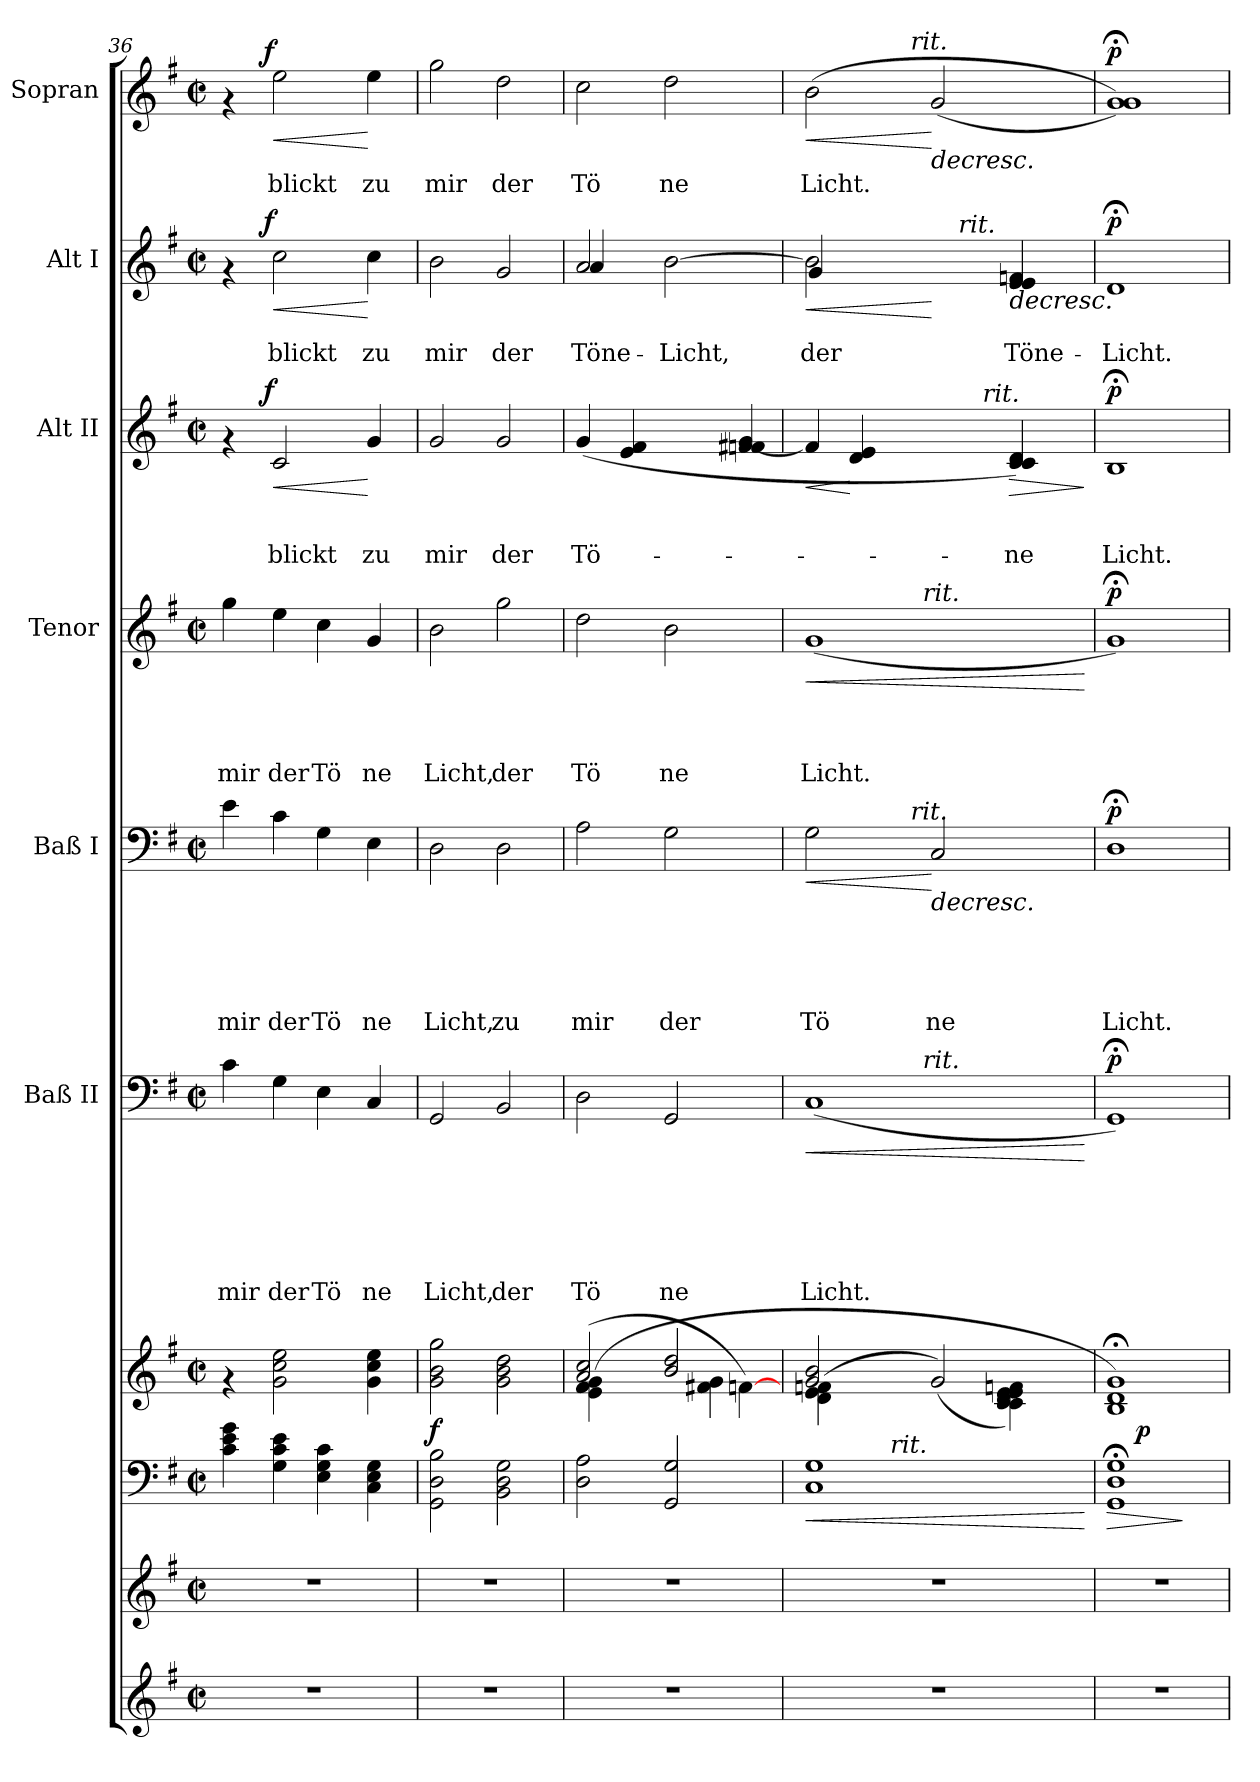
**kern	**kern	**kern	**dynam	**kern	**dynam	**kern	**text	**text	**text	**text	**text	**text	**dynam	**kern	**text	**text	**text	**text	**text	**dynam	**kern	**text	**text	**text	**text	**dynam	**kern	**text	**text	**text	**dynam	**kern	**text	**text	**dynam	**kern	**text	**dynam
*part10	*part9	*part8	*part8	*part7	*part7	*part6	*part6	*part6	*part6	*part6	*part6	*part6	*part6	*part5	*part5	*part5	*part5	*part5	*part5	*part5	*part4	*part4	*part4	*part4	*part4	*part4	*part3	*part3	*part3	*part3	*part3	*part2	*part2	*part2	*part2	*part1	*part1	*part1
*staff10	*staff9	*staff8	*staff8	*staff7	*staff7	*staff6	*staff6	*staff6	*staff6	*staff6	*staff6	*staff6	*staff6	*staff5	*staff5	*staff5	*staff5	*staff5	*staff5	*staff5	*staff4	*staff4	*staff4	*staff4	*staff4	*staff4	*staff3	*staff3	*staff3	*staff3	*staff3	*staff2	*staff2	*staff2	*staff2	*staff1	*staff1	*staff1
*	*	*	*	*	*	*I"Baß II	*	*	*	*	*	*	*	*I"Baß I	*	*	*	*	*	*	*I"Tenor	*	*	*	*	*	*I"Alt II	*	*	*	*	*I"Alt I	*	*	*	*I"Sopran	*	*
*	*	*	*	*	*	*I'B.II	*	*	*	*	*	*	*	*I'B.I	*	*	*	*	*	*	*I'T	*	*	*	*	*	*I'A.II	*	*	*	*	*I'A.I	*	*	*	*I'S	*	*
!!LO:PB:g=z
*clefG2	*clefG2	*clefF4	*	*clefG2	*	*clefF4	*	*	*	*	*	*	*	*clefF4	*	*	*	*	*	*	*clefG2	*	*	*	*	*	*clefG2	*	*	*	*	*clefG2	*	*	*	*clefG2	*	*
*k[f#]	*k[f#]	*k[f#]	*	*k[f#]	*	*k[f#]	*	*	*	*	*	*	*	*k[f#]	*	*	*	*	*	*	*k[f#]	*	*	*	*	*	*k[f#]	*	*	*	*	*k[f#]	*	*	*	*k[f#]	*	*
*G:	*G:	*G:	*	*G:	*	*G:	*	*	*	*	*	*	*	*G:	*	*	*	*	*	*	*G:	*	*	*	*	*	*G:	*	*	*	*	*G:	*	*	*	*G:	*	*
*M2/2	*M2/2	*M2/2	*	*M2/2	*	*M2/2	*	*	*	*	*	*	*	*M2/2	*	*	*	*	*	*	*M2/2	*	*	*	*	*	*M2/2	*	*	*	*	*M2/2	*	*	*	*M2/2	*	*
*met(c|)	*met(c|)	*met(c|)	*	*met(c|)	*	*met(c|)	*	*	*	*	*	*	*	*met(c|)	*	*	*	*	*	*	*met(c|)	*	*	*	*	*	*met(c|)	*	*	*	*	*met(c|)	*	*	*	*met(c|)	*	*
=36	=36	=36	=36	=36	=36	=36	=36	=36	=36	=36	=36	=36	=36	=36	=36	=36	=36	=36	=36	=36	=36	=36	=36	=36	=36	=36	=36	=36	=36	=36	=36	=36	=36	=36	=36	=36	=36	=36
!	!	!	!	!	!	!	!	!	!	!	!	!LO:LY:b	!	!	!	!	!	!	!LO:LY:b	!	!	!	!	!	!LO:LY:b	!	!	!	!	!	!	!	!	!	!	!	!	!
*	*	*	*	*	*	*	*	*	*	*	*	*	*	*	*	*	*	*	*	*	*	*	*	*	*	*	*^	*	*	*	*	*^	*	*	*	*^	*	*
1r	1r	4c\ 4e\ 4g\	.	4rf	.	4c\	.	.	.	.	.	mir	.	4e\	.	.	.	.	mir	.	4gg\	.	.	.	mir	.	4rf	8...ryy	.	.	.	.	4rf	8...ryy	.	.	.	4rf	8...ryy	.	.
!	!	!	!	!	!	!	!	!	!	!	!	!	!	!	!	!	!	!	!	!	!	!	!	!	!	!	!	!	!	!	!	!LO:DY:a	!	!	!	!	!LO:DY:a	!	!	!	!LO:DY:a
.	.	.	.	.	.	.	.	.	.	.	.	.	.	.	.	.	.	.	.	.	.	.	.	.	.	.	.	2ryy	.	.	.	f	.	2ryy	.	.	f	.	2ryy	.	f
!	!	!	!	!	!	!	!	!	!	!	!	!LO:LY:b	!	!	!	!	!	!	!LO:LY:b	!	!	!	!	!	!LO:LY:b	!	!	!	!	!	!LO:LY:b	!LO:HP:b	!	!	!	!LO:LY:b	!LO:HP:b	!	!	!LO:LY:b	!LO:HP:b
.	.	4G\ 4c\ 4e\	.	2g\ 2cc\ 2ee\	.	4G\	.	.	.	.	.	der	.	4c\	.	.	.	.	der	.	4ee\	.	.	.	der	.	2c/	.	.	.	blickt	<	2cc\	.	.	blickt	<	2ee\	.	blickt	<
!	!	!	!	!	!	!	!	!	!	!	!	!LO:LY:b	!	!	!	!	!	!	!LO:LY:b	!	!	!	!	!	!LO:LY:b	!	!	!	!	!	!	!	!	!	!	!	!	!	!	!	!
.	.	4E\ 4G\ 4c\	.	.	.	4E\	.	.	.	.	.	Tö	.	4G\	.	.	.	.	Tö	.	4cc\	.	.	.	Tö	.	.	.	.	.	.	.	.	.	.	.	.	.	.	.	.
.	.	.	.	.	.	.	.	.	.	.	.	.	.	.	.	.	.	.	.	.	.	.	.	.	.	.	.	4ryy	.	.	.	.	.	4ryy	.	.	.	.	4ryy	.	.
!	!	!	!	!	!	!	!	!	!	!	!	!LO:LY:b	!	!	!	!	!	!	!LO:LY:b	!	!	!	!	!	!LO:LY:b	!	!	!	!	!	!LO:LY:b	!	!	!	!	!LO:LY:b	!	!	!	!LO:LY:b	!
.	.	4C\ 4E\ 4G\	.	4g\ 4cc\ 4ee\	.	4C/	.	.	.	.	.	ne	.	4E\	.	.	.	.	ne	.	4g/	.	.	.	ne	.	4g/	.	.	.	zu	[	4cc\	.	.	zu	[	4ee\	.	zu	[
.	.	.	.	.	.	.	.	.	.	.	.	.	.	.	.	.	.	.	.	.	.	.	.	.	.	.	.	64ryy	.	.	.	.	.	64ryy	.	.	.	.	64ryy	.	.
=37!	=37!	=37!	=37!	=37!	=37!	=37!	=37!	=37!	=37!	=37!	=37!	=37!	=37!	=37!	=37!	=37!	=37!	=37!	=37!	=37!	=37!	=37!	=37!	=37!	=37!	=37!	=37!	=37!	=37!	=37!	=37!	=37!	=37!	=37!	=37!	=37!	=37!	=37!	=37!	=37!	=37!
!	!	!	!	!	!LO:DY:b	!	!	!	!	!	!	!LO:LY:b	!	!	!	!	!	!	!LO:LY:b	!	!	!	!	!	!LO:LY:b	!	!	!	!	!	!LO:LY:b	!	!	!	!	!LO:LY:b	!	!	!	!LO:LY:b	!
*	*	*	*	*	*	*	*	*	*	*	*	*	*	*	*	*	*	*	*	*	*	*	*	*	*	*	*v	*v	*	*	*	*	*	*	*	*	*	*v	*v	*	*
*	*	*	*	*	*	*	*	*	*	*	*	*	*	*	*	*	*	*	*	*	*	*	*	*	*	*	*	*	*	*	*	*v	*v	*	*	*	*	*	*
1r	1r	2GG\ 2D\ 2B\	.	2g\ 2b\ 2gg\	f	2GG/	.	.	.	.	.	Licht,	.	2D\	.	.	.	.	Licht,	.	2b\	.	.	.	Licht,	.	2g/	.	.	mir	.	2b\	.	mir	.	2gg\	mir	.
!	!	!	!	!	!	!	!	!	!	!	!	!LO:LY:b	!	!	!	!	!	!	!LO:LY:b	!	!	!	!	!	!LO:LY:b	!	!	!	!	!LO:LY:b	!	!	!	!LO:LY:b	!	!	!LO:LY:b	!
.	.	2BB\ 2D\ 2G\	.	2g\ 2b\ 2dd\	.	2BB/	.	.	.	.	.	der	.	2D\	.	.	.	.	zu	.	2gg\	.	.	.	der	.	2g/	.	.	der	.	2g/	.	der	.	2dd\	der	.
=38!	=38!	=38!	=38!	=38!	=38!	=38!	=38!	=38!	=38!	=38!	=38!	=38!	=38!	=38!	=38!	=38!	=38!	=38!	=38!	=38!	=38!	=38!	=38!	=38!	=38!	=38!	=38!	=38!	=38!	=38!	=38!	=38!	=38!	=38!	=38!	=38!	=38!	=38!
*	*	*	*	*^	*	*	*	*	*	*	*	*	*	*	*	*	*	*	*	*	*	*	*	*	*	*	*	*	*	*	*	*	*	*	*	*	*	*
*	*	*	*	*	*^	*	*	*	*	*	*	*	*	*	*	*	*	*	*	*	*	*	*	*	*	*	*	*	*	*	*	*	*	*	*	*	*	*	*
*	*	*	*	*	*	*^	*	*	*	*	*	*	*	*	*	*	*	*	*	*	*	*	*	*	*	*	*	*	*	*	*	*	*	*	*	*	*	*	*	*
!	!	!	!	!	!	!	!	!	!	!	!	!	!	!	!	!	!	!	!	!	!	!	!	!	!	!	!	!	!	!	!	!	!	!	!LO:TX:a:t=3	!	!	!	!	!	!
!	!	!	!	!	!	!	!	!	!	!	!	!	!	!	!LO:LY:b	!	!	!	!	!	!	!LO:LY:b	!	!	!	!	!	!LO:LY:b	!	!	!	!	!LO:LY:b	!	!	!	!LO:LY:b	!	!	!LO:LY:b	!
*	*	*	*	*	*	*	*	*	*	*	*	*	*	*	*	*	*	*	*	*	*	*	*	*	*	*	*	*	*	*	*	*	*	*	*^	*	*	*	*	*	*
1r	1r	2D\ 2A\	.	(>2a/ 2cc/	(<4e\< 4f#\< 4g\<	2.ryy	2.ryy	.	2D\	.	.	.	.	.	Tö	.	2A\	.	.	.	.	mir	.	2dd\	.	.	.	Tö	.	(<4g/	.	.	Tö-	.	2a/	4a/	.	Töne-	.	2cc\	Tö	.
.	.	.	.	.	4ryy	.	.	.	.	.	.	.	.	.	.	.	.	.	.	.	.	.	.	.	.	.	.	.	.	4e/> 4f#/>	.	.	.	.	.	2.ryy	.	.	.	.	.	.
!	!	!	!	!	!	!	!	!	!	!	!	!	!	!	!LO:LY:b	!	!	!	!	!	!	!LO:LY:b	!	!	!	!	!	!LO:LY:b	!	!	!	!	!	!	!	!	!	!LO:LY:b	!	!	!LO:LY:b	!
.	.	2GG/ 2G/	.	2ryy	2b/ 2dd/	.	.	.	2GG/	.	.	.	.	.	ne	.	2G\	.	.	.	.	der	.	2b\	.	.	.	ne	.	4ryy	.	.	.	.	[>2b\	.	.	Licht,	.	2dd\	ne	.
.	.	.	.	.	.	[<4fn\)	4f#\< 4g\<	.	.	.	.	.	.	.	.	.	.	.	.	.	.	.	.	.	.	.	.	.	.	[<4fn/> 4f#/> 4g/>	.	.	.	.	.	.	.	.	.	.	.	.
*	*	*	*	*	*	*	*	*	*	*	*	*	*	*	*	*	*	*	*	*	*	*	*	*	*	*	*	*	*	*	*	*	*	*	*v	*v	*	*	*	*	*	*
=39!	=39!	=39!	=39!	=39!	=39!	=39!	=39!	=39!	=39!	=39!	=39!	=39!	=39!	=39!	=39!	=39!	=39!	=39!	=39!	=39!	=39!	=39!	=39!	=39!	=39!	=39!	=39!	=39!	=39!	=39!	=39!	=39!	=39!	=39!	=39!	=39!	=39!	=39!	=39!	=39!	=39!
!	!	!	!	!	!	!	!	!	!	!	!	!	!	!	!	!	!	!	!	!	!	!	!	!	!	!	!	!	!	!	!	!	!	!	!LO:TX:a:t=3	!	!	!	!	!	!
!	!	!	!LO:HP:b	!	!	!	!	!	!	!	!	!	!	!	!LO:LY:b	!LO:HP:b	!	!	!	!	!	!	!	!	!	!	!	!	!	!	!	!	!	!	!	!	!	!	!	!	!
!	!	!	!	!	!	!	!	!	!	!	!	!	!	!	!	!LO:HP:n=1:b	!	!	!	!	!	!LO:LY:b	!LO:HP:b	!	!	!	!	!LO:LY:b	!LO:HP:b	!	!	!	!	!	!	!	!	!	!	!	!
!	!	!	!	!	!	!	!	!	!	!	!	!	!	!	!	!	!	!	!	!	!	!	!	!	!	!	!	!	!LO:HP:n=1:b	!	!	!	!	!LO:HP:b	!	!	!LO:LY:b	!LO:HP:b	!	!LO:LY:b	!LO:HP:b
*	*	*^	*	*	*	*	*	*	*^	*	*	*	*	*	*	*	*^	*	*	*	*	*	*	*^	*	*	*	*	*	*^	*	*	*	*	*^	*	*	*	*^	*	*
*	*	*	*	*	*	*	*v	*v	*	*	*	*	*	*	*	*	*	*	*	*	*	*	*	*	*	*	*	*	*	*	*	*	*	*	*	*	*	*	*	*	*^	*	*	*	*	*	*	*
1r	1r	1C 1G	4ryy	<	2g/ 2b/	(<4d\< 4e\< 4f\<	2.ryy	.	(<1C	4ryy	.	.	.	.	.	Licht.	< >	2G\	4ryy	.	.	.	.	Tö	<	(<1g	4ryy	.	.	.	Licht.	< >	4f/]	2ryy	.	.	.	<	2b\]	4g/	2ryy	.	-der	<	(<2b\	4ryy	Licht.	<
.	.	.	8ryy	.	.	4ryy	.	.	.	8...ryy	.	.	.	.	.	.	.	.	8ryy	.	.	.	.	.	.	.	8...ryy	.	.	.	.	.	4d/> 4e/>	.	.	.	.	[	.	2.ryy	.	.	.	]	.	8ryy	.	.
.	.	.	32ryy	.	.	.	.	.	.	.	.	.	.	.	.	.	.	.	16ryy	.	.	.	.	.	.	.	.	.	.	.	.	.	.	.	.	.	.	.	.	.	.	.	.	.	.	16ryy	.	.
!	!	!	!LO:TX:a:i:t=rit.	!	!	!	!	!	!	!	!	!	!	!	!	!	!	!	!	!	!	!	!	!	!	!	!	!	!	!	!	!	!	!	!	!	!	!	!	!	!	!	!	!	!	!	!	!
.	.	.	2ryy	.	.	.	.	.	.	.	.	.	.	.	.	.	.	.	.	.	.	.	.	.	.	.	.	.	.	.	.	.	.	.	.	.	.	.	.	.	.	.	.	.	.	.	.	.
.	.	.	.	.	.	.	.	.	.	.	.	.	.	.	.	.	.	.	64ryy	.	.	.	.	.	.	.	.	.	.	.	.	.	.	.	.	.	.	.	.	.	.	.	.	.	.	64ryy	.	.
!	!	!	!	!	!	!	!	!	!	!	!	!	!	!	!	!	!	!	!	!	!	!	!	!	!	!	!	!	!	!	!	!	!	!	!	!	!	!	!	!	!	!	!	!	!	!LO:TX:a:i:t=rit.	!	!
!	!	!	!	!	!	!	!	!	!	!	!	!	!	!	!	!	!	!	!LO:TX:a:i:t=rit.	!	!	!	!	!	!	!	!	!	!	!	!	!	!	!	!	!	!	!	!	!	!	!	!	!	!	!	!	!
.	.	.	.	.	.	.	.	.	.	.	.	.	.	.	.	.	.	.	2ryy	.	.	.	.	.	.	.	.	.	.	.	.	.	.	.	.	.	.	.	.	.	.	.	.	.	.	2ryy	.	.
!	!	!	!	!	!	!	!	!	!	!	!	!	!	!	!	!	!	!	!	!	!	!	!	!	!	!	!LO:TX:a:i:t=rit.	!	!	!	!	!	!	!	!	!	!	!	!	!	!	!	!	!	!	!	!	!
!	!	!	!	!	!	!	!	!	!	!LO:TX:a:i:t=rit.	!	!	!	!	!	!	!	!	!	!	!	!	!	!	!	!	!	!	!	!	!	!	!	!	!	!	!	!	!	!	!	!	!	!	!	!	!	!
.	.	.	.	.	.	.	.	.	.	2ryy	.	.	.	.	.	.	.	.	.	.	.	.	.	.	.	.	2ryy	.	.	.	.	.	.	.	.	.	.	.	.	.	.	.	.	.	.	.	.	.
!	!	!	!	!	!	!	!	!	!	!	!	!	!	!	!	!	!	!	!	!	!	!	!	!LO:LY:b	!LO:HP:n=1:b	!	!	!	!	!	!	!	!	!	!	!	!	!	!	!	!	!	!	!	!	!	!	!LO:HP:n=1:b
.	.	.	.	.	2ryy	(>2g/)	.	.	.	.	.	.	.	.	.	.	.	2C/	.	.	.	.	.	ne	[ >	.	.	.	.	.	.	.	4ryy	8ryy	.	.	.	.	4ryy	.	16ryy	.	.	[	(<2g/	.	.	[ >
.	.	.	.	.	.	.	.	.	.	.	.	.	.	.	.	.	.	.	.	.	.	.	.	.	.	.	.	.	.	.	.	.	.	.	.	.	.	.	.	.	64ryy	.	.	.	.	.	.	.
!	!	!	!	!	!	!	!	!	!	!	!	!	!	!	!	!	!	!	!	!	!	!	!	!	!	!	!	!	!	!	!	!	!	!	!	!	!	!	!	!	!LO:TX:a:i:t=rit.	!	!	!	!	!	!	!
.	.	.	.	.	.	.	.	.	.	.	.	.	.	.	.	.	.	.	.	.	.	.	.	.	.	.	.	.	.	.	.	.	.	.	.	.	.	.	.	.	4ryy	.	.	.	.	.	.	.
.	.	.	.	.	.	.	.	.	.	.	.	.	.	.	.	.	.	.	.	.	.	.	.	.	.	.	.	.	.	.	.	.	.	64ryy	.	.	.	.	.	.	.	.	.	.	.	.	.	.
!	!	!	!	!	!	!	!	!	!	!	!	!	!	!	!	!	!	!	!	!	!	!	!	!	!	!	!	!	!	!	!	!	!	!LO:TX:a:i:t=rit.	!	!	!	!	!	!	!	!	!	!	!	!	!	!
.	.	.	.	.	.	.	.	.	.	.	.	.	.	.	.	.	.	.	.	.	.	.	.	.	.	.	.	.	.	.	.	.	.	4ryy	.	.	.	.	.	.	.	.	.	.	.	.	.	.
!	!	!	!	!	!	!	!	!	!	!	!	!	!	!	!	!	!	!	!	!	!	!	!	!	!	!	!	!	!	!	!	!	!	!	!	!	!LO:LY:b	!LO:HP:b	!	!	!	!	!LO:LY:b	!LO:HP:b	!	!	!	!
.	.	.	.	.	.	.	4c\< 4c\< 4d\< 4e\< 4e\< 4fn\<)	.	.	.	.	.	.	.	.	.	.	.	.	.	.	.	.	.	.	.	.	.	.	.	.	.	4c/> 4c/> 4d/>)	.	.	.	-ne	>	(<4e/> 4e/> 4fn/>	.	.	.	-Töne-	>	.	.	.	.
.	.	.	.	.	.	.	.	.	.	.	.	.	.	.	.	.	.	.	.	.	.	.	.	.	.	.	.	.	.	.	.	.	.	.	.	.	.	.	.	.	8ryy	.	.	.	.	.	.	.
.	.	.	.	.	.	.	.	.	.	.	.	.	.	.	.	.	.	.	.	.	.	.	.	.	.	.	.	.	.	.	.	.	.	16..ryy	.	.	.	.	.	.	.	.	.	.	.	.	.	.
.	.	.	16.ryy	.	.	.	.	.	.	.	.	.	.	.	.	.	.	.	.	.	.	.	.	.	.	.	.	.	.	.	.	.	.	.	.	.	.	.	.	.	.	.	.	.	.	.	.	.
.	.	.	.	.	.	.	.	.	.	.	.	.	.	.	.	.	.	.	32.ryy	.	.	.	.	.	.	.	.	.	.	.	.	.	.	.	.	.	.	.	.	.	32.ryy	.	.	.	.	32.ryy	.	.
.	.	.	.	.	.	.	.	.	.	64ryy	.	.	.	.	.	.	.	.	.	.	.	.	.	.	.	.	64ryy	.	.	.	.	.	.	.	.	.	.	.	.	.	.	.	.	.	.	.	.	.
*	*	*	*	*	*v	*v	*v	*	*	*	*	*	*	*	*	*	*	*	*	*	*	*	*	*	*	*	*	*	*	*	*	*	*	*	*	*	*	*	*	*	*	*	*	*	*	*	*	*
.	.	.	.	[	.	.	.	.	.	.	.	.	.	.	[	.	.	.	.	.	.	.	.	.	.	.	.	.	.	[	.	.	.	.	.	]	.	.	.	.	.	.	.	.	.	.
=40!	=40!	=40!	=40!	=40!	=40!	=40!	=40!	=40!	=40!	=40!	=40!	=40!	=40!	=40!	=40!	=40!	=40!	=40!	=40!	=40!	=40!	=40!	=40!	=40!	=40!	=40!	=40!	=40!	=40!	=40!	=40!	=40!	=40!	=40!	=40!	=40!	=40!	=40!	=40!	=40!	=40!	=40!	=40!	=40!	=40!	=40!
!	!	!	!	!LO:HP:b	!	!	!	!	!	!	!	!	!	!	!LO:DY:a	!	!	!	!	!	!	!LO:LY:b	!LO:DY:a	!	!	!	!	!	!	!LO:DY:a	!	!	!	!	!LO:LY:b	!LO:DY:a	!	!	!	!	!LO:LY:b	!LO:DY:a	!	!	!	!LO:DY:a
*	*	*	*	*	*	*	*v	*v	*	*	*	*	*	*	*	*	*	*	*	*	*	*	*	*v	*v	*	*	*	*	*	*v	*v	*	*	*	*	*v	*v	*v	*	*	*	*v	*v	*	*
*	*	*v	*v	*	*^	*	*	*	*	*	*	*	*	*	*v	*v	*	*	*	*	*	*	*	*	*	*	*	*	*	*	*	*	*	*	*	*	*	*	*	*
1r	1r	1GG; 1D; 1G;	>	1B;< 1d;< 1g;<)	8ryy	.	1GG;)	.	.	.	.	.	.	p	1D;	.	.	.	.	Licht.	p	1g;<)	.	.	.	.	p	1B;	.	.	Licht.	p	1d;	.	Licht.	p	1g;< 1g;<))	.	p
!	!	!	!	!	!	!LO:DY:b	!	!	!	!	!	!	!	!	!	!	!	!	!	!	!	!	!	!	!	!	!	!	!	!	!	!	!	!	!	!	!	!	!
.	.	.	.	.	2..ryy	p	.	.	.	.	.	.	.	.	.	.	.	.	.	.	.	.	.	.	.	.	.	.	.	.	.	.	.	.	.	.	.	.	.
.	.	.	]	.	.	.	.	.	.	.	.	.	.	]	.	.	.	.	.	.	]	.	.	.	.	.	]	.	.	.	.	.	.	.	.	.	.	.	]
*	*	*	*	*v	*v	*	*	*	*	*	*	*	*	*	*	*	*	*	*	*	*	*	*	*	*	*	*	*	*	*	*	*	*	*	*	*	*	*	*
=!	=!	=!	=!	=!	=!	=!	=!	=!	=!	=!	=!	=!	=!	=!	=!	=!	=!	=!	=!	=!	=!	=!	=!	=!	=!	=!	=!	=!	=!	=!	=!	=!	=!	=!	=!	=!	=!	=!
*-	*-	*-	*-	*-	*-	*-	*-	*-	*-	*-	*-	*-	*-	*-	*-	*-	*-	*-	*-	*-	*-	*-	*-	*-	*-	*-	*-	*-	*-	*-	*-	*-	*-	*-	*-	*-	*-	*-
